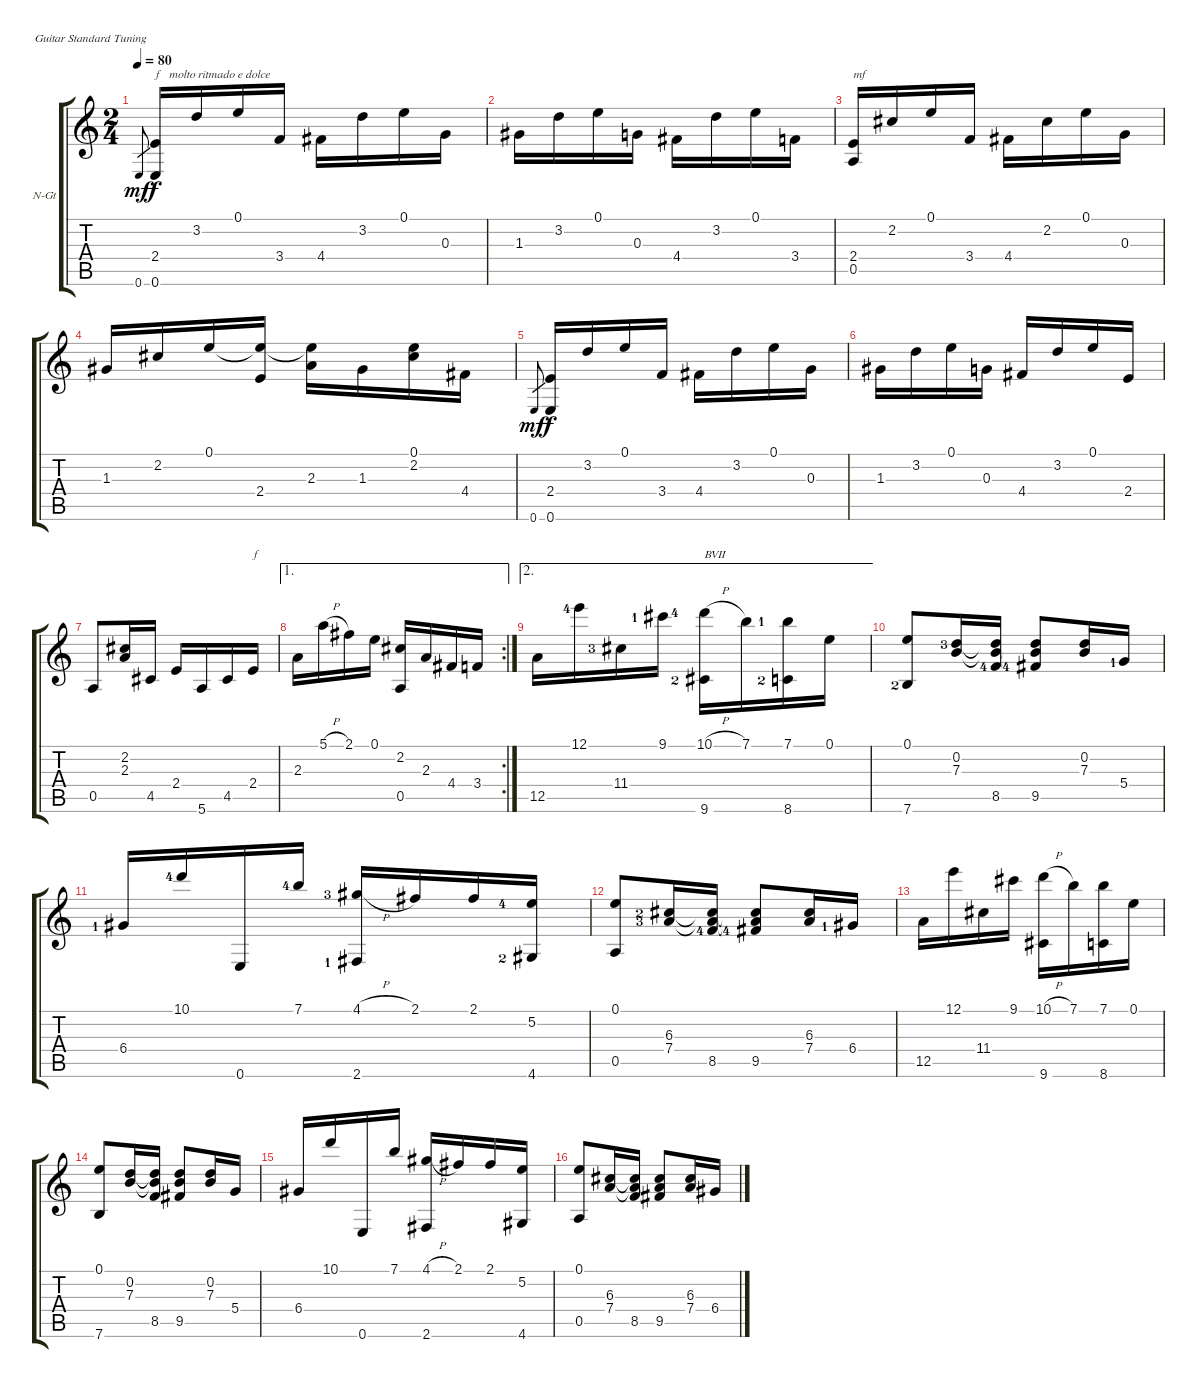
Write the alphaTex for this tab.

\bracketExtendMode groupsimilarinstruments
\firstSystemTrackNameOrientation horizontal
\otherSystemsTrackNameOrientation horizontal
\track ("Track 1" "N-Gt") {instrument acousticguitarnylon}
\staff {score tabs}
\tuning (E4 B3 G3 D3 A2 E2)
\ts (2 4)
\tempo 80
\clef g2
\ks c
0.6.8{gr dy mf instrument acousticguitarnylon} (2.4 0.6).16{txt "f   molto ritmado e dolce" dy f} 3.2.16 0.1.16 3.4.16 4.4.16 3.2.16 0.1.16 0.3.16 |
1.3.16 3.2.16 0.1.16 0.3.16 4.4.16 3.2.16 0.1.16 3.4.16 |
(2.4 0.5).16{txt "mf"} 2.2.16 0.1.16 3.4.16 4.4.16 2.2.16 0.1.16 0.3.16 |
1.3.16 2.2.16 0.1.16 (2.4 0.1{t}).16 (0.1{t} 2.3).16 1.3.16 (0.1 2.2).16 4.4.16 |
0.6.8{gr dy mf} (2.4 0.6).16{dy f} 3.2.16 0.1.16 3.4.16 4.4.16 3.2.16 0.1.16 0.3.16 |
1.3.16 3.2.16 0.1.16 0.3.16 4.4.16 3.2.16 0.1.16 2.4.16 |
0.5.8 (2.2 2.3).16 4.5.16 2.4.16 5.6.16 4.5.16 2.4.16{txt "f"} |
\ae 1
\rc 2
2.3.16 5.1{h}.16 2.1.16 0.1.16 (2.2 0.5).16 2.3.16 4.4.16 3.4.16 |
\ae 2
12.5.16 12.1{lf 5}.16 11.4{lf 4}.16 9.1{lf 2}.16 (10.1{h lf 5} 9.6{lf 3}).16{txt "BVII"} 7.1.16 (7.1{lf 2} 8.6{lf 3}).16 0.1.16 |
(0.1 7.6{lf 3}).8 (0.2 7.3{lf 4}).16 (8.5{lf 5} 0.2{t} 7.3{t}).16 (0.2{t} 7.3{t} 9.5{lf 5}).8 (0.2 7.3).16 5.4{lf 2}.16 |
6.4{lf 2}.16 10.1{lf 5}.16 0.6.16 7.1{lf 5}.16 (4.1{h lf 4} 2.6{lf 2}).16 2.1.16 2.1.16 (5.2{lf 5} 4.6{lf 3}).16 |
(0.1 0.5).8 (6.3{lf 3} 7.4{lf 4}).16 (8.5{lf 5} 6.3{t} 7.4{t}).16 (6.3{t} 7.4{t} 9.5{lf 5}).8 (6.3 7.4).16 6.4{lf 2}.16 |
12.5.16 12.1.16 11.4.16 9.1.16 (10.1{h} 9.6).16 7.1.16 (7.1 8.6).16 0.1.16 |
(0.1 7.6).8 (0.2 7.3).16 (8.5 0.2{t} 7.3{t}).16 (0.2{t} 7.3{t} 9.5).8 (0.2 7.3).16 5.4.16 |
6.4.16 10.1.16 0.6.16 7.1.16 (4.1{h} 2.6).16 2.1.16 2.1.16 (5.2 4.6).16 |
(0.1 0.5).8 (6.3 7.4).16 (8.5 6.3{t} 7.4{t}).16 (6.3{t} 7.4{t} 9.5).8 (6.3 7.4).16 6.4.16
